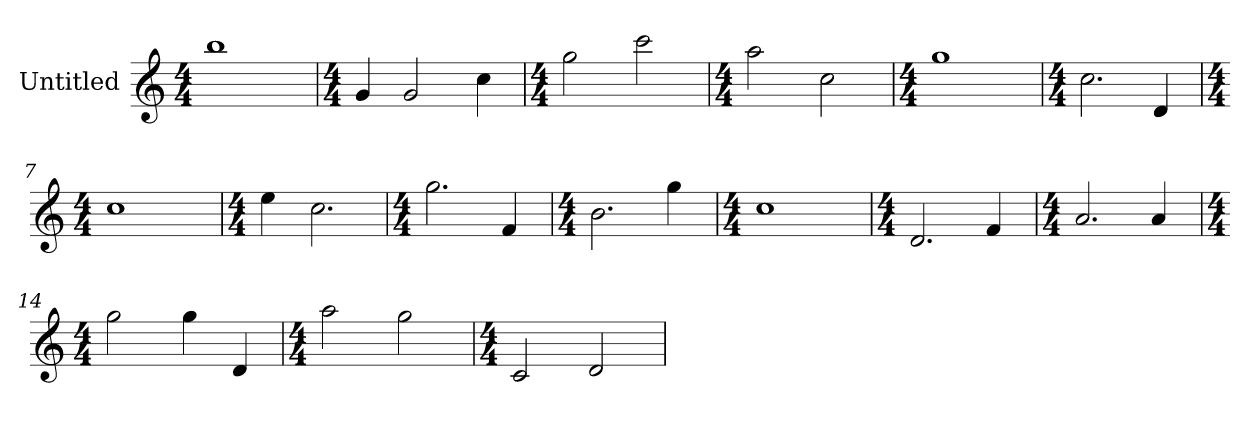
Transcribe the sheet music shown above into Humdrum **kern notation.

**kern
*part1
*staff1
*I"Untitled
*k[]
*C:
*M4/4
=1
1bb
=2
*k[]
*C:
*M4/4
4g
2g
4cc
=3
*k[]
*C:
*M4/4
2gg
2ccc
=4
*k[]
*C:
*M4/4
2aa
2cc
=5
*k[]
*C:
*M4/4
1gg
=6
*k[]
*C:
*M4/4
!LO:N:vis=2.
2cc
4d
=7
*k[]
*C:
*M4/4
1cc
=8
*k[]
*C:
*M4/4
4ee
!LO:N:vis=2.
2cc
=9
*k[]
*C:
*M4/4
!LO:N:vis=2.
2gg
4f
=10
*k[]
*C:
*M4/4
!LO:N:vis=2.
2b
4gg
=11
*k[]
*C:
*M4/4
1cc
=12
*k[]
*C:
*M4/4
!LO:N:vis=2.
2d
4f
=13
*k[]
*C:
*M4/4
!LO:N:vis=2.
2a
4a
=14
*k[]
*C:
*M4/4
2gg
4gg
4d
=15
*k[]
*C:
*M4/4
2aa
2gg
=16
*k[]
*C:
*M4/4
2c
2d
=
*-
